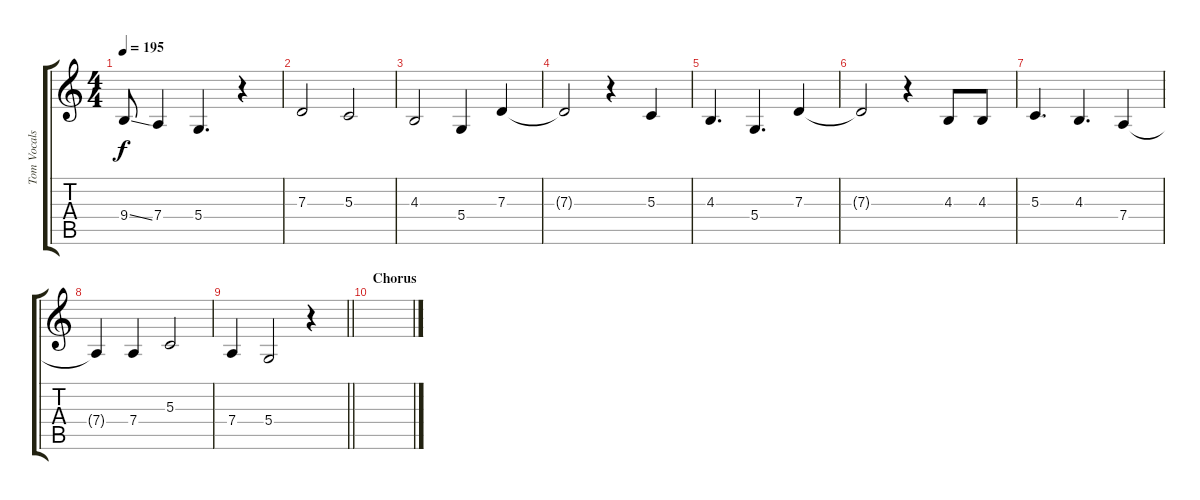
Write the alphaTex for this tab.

\track ("Tom Vocals" "Tom Vocals") {instrument tenorsax}
\staff {score tabs}
\tuning (E4 B3 G3 D3 A2 E2) {hide}
\ts (4 4)
\tempo 195
\clef g2
\ks c
9.4{ss}.8{dy f} 7.4.4 5.4.4{d} r.4 |
7.3.2 5.3.2 |
4.3.2 5.4.4 7.3.4 |
7.3{t}.2 r.4 5.3.4 |
4.3.4{d} 5.4.4{d} 7.3.4 |
7.3{t}.2 r.4 4.3.8 4.3.8 |
5.3.4{d} 4.3.4{d} 7.4.4 |
7.4{t}.4 7.4.4 5.3.2 |
\barLineRight lightlight
7.4.4 5.4.2 r.4 |
\section ("" "Chorus")
